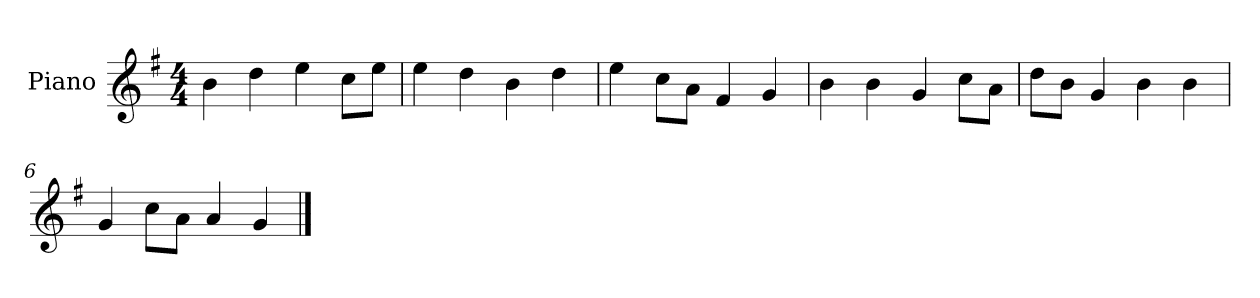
**kern
*part1
*staff1
*I"Piano
*I'P-no
*clefG2
*k[f#]
*M4/4
*MM90
=1
4b\
4dd\
4ee\
8cc\L
8ee\J
=2
4ee\
4dd\
4b\
4dd\
=3
4ee\
8cc\L
8a\J
4f#/
4g/
=4
4b\
4b\
4g/
8cc\L
8a\J
=5
8dd\L
8b\J
4g/
4b\
4b\
=6
4g/
8cc\L
8a\J
4a/
4g/
==
*-
